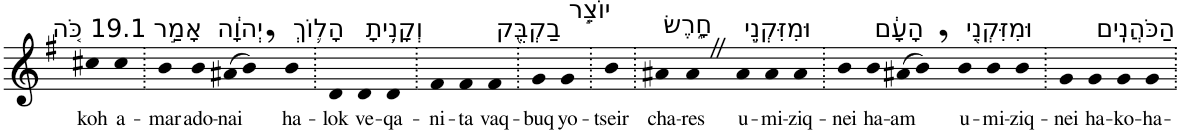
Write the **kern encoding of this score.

**kern	**text
*part1	*part1
*staff1	*staff1
*I"Piano	*
*I'Pno	*
*clefG2	*
*k[f#]	*
*G:	*
=1	=1
!LO:TX:a:t=19.1 כֹּ֚ה	!
!	!LO:LY:b
4cc#X	koh
!LO:TX:a:t=אָמַ֣ר	!
!	!LO:LY:b
4cc#	a-
=2.	=2.
!	!LO:LY:b
4b	-mar
!LO:TX:a:t=יְהוָ֔ה	!
!	!LO:LY:b
4b	ado-
!	!LO:LY:b
(>8a#X	-nai
8b,)	.
!LO:TX:a:t=הָל֛וֹךְ	!
!	!LO:LY:b
4b	ha-
=3.	=3.
!	!LO:LY:b
4d	-lok
!LO:TX:a:t=וְקָנִ֥יתָ	!
!	!LO:LY:b
4d	ve-
!	!LO:LY:b
4d	-qa-
=4.	=4.
!	!LO:LY:b
4f#	-ni-
!	!LO:LY:b
4f#	-ta
!LO:TX:a:t=בַקְבֻּ֖ק	!
!	!LO:LY:b
4f#	vaq-
=5.	=5.
!	!LO:LY:b
4g	-buq
!LO:TX:a:t=יוֹצֵ֣ר	!
!	!LO:LY:b
4g	yo-
=6.	=6.
!	!LO:LY:b
4b	-tseir
=7.	=7.
!LO:TX:a:t=חָ֑רֶשׂ	!
!	!LO:LY:b
4a#X	cha-
!	!LO:LY:b
4a#Z	-res
!LO:TX:a:t=וּמִזִּקְנֵ֣י	!
!	!LO:LY:b
4a#	u-
!	!LO:LY:b
4a#	-mi-
!	!LO:LY:b
4a#	-ziq-
=8.	=8.
!	!LO:LY:b
4b	-nei
!LO:TX:a:t=הָעָ֔ם	!
!	!LO:LY:b
4b	ha-
!	!LO:LY:b
(>8a#X	-am
8b,)	.
!LO:TX:a:t=וּמִזִּקְנֵ֖י	!
!	!LO:LY:b
4b	u-
!	!LO:LY:b
4b	-mi-
!	!LO:LY:b
4b	-ziq-
=9.	=9.
!	!LO:LY:b
4g	-nei
!LO:TX:a:t=הַכֹּהֲנִֽים	!
!	!LO:LY:b
4g	ha-
!	!LO:LY:b
4g	-ko-
!	!LO:LY:b
4g	-ha-
=.	=.
*-	*-
